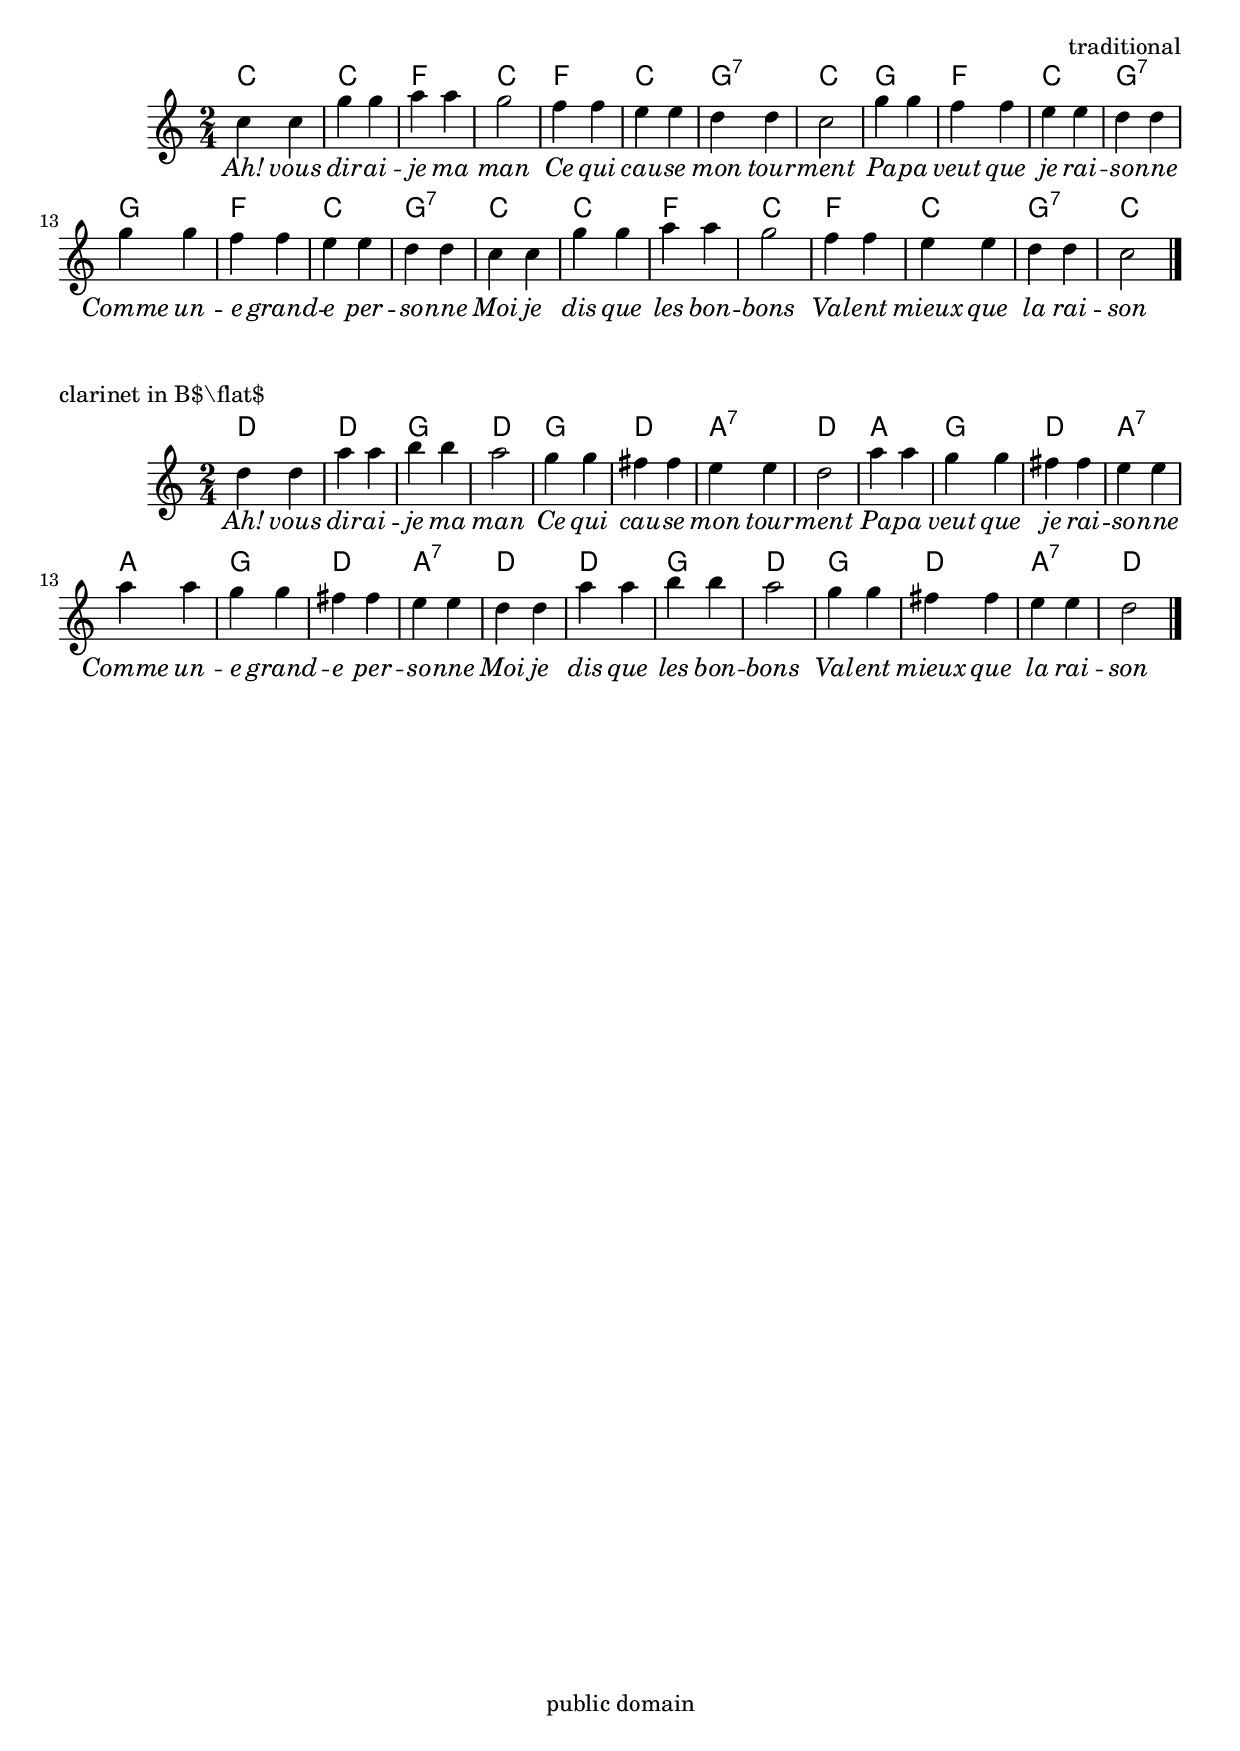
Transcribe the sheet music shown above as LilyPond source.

#(ly:set-option 'old-relative)
\version "2.3.4"
\header{
filename = 	 "twinkle-pop.ly"
xtitle = 	 "Ah, vous dirais-je, maman "
composer = 	 "traditional"
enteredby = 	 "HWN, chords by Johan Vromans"
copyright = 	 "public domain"
}


melodie = \relative c'' {
        \clef "violin"
        \time 2/4 

        c4 c  | g' g | a a | g2  |
        f4 f  | e e  | d d | c2  |
        g'4 g | f f  | e e | d d |
        g  g  | f f  | e e | d d |
	% copy 1-8
        c4 c  | g' g | a a | g2  |
        f4 f  | e e  | d d | c2 \bar "|."
}

acc = \chords {
	% why don't \skip, s4 work?
        c2 c f c
        f c g:7 c
	g f c  g:7 % urg, bug!
        g f c  g:7
	% copy 1-8
        c2 c f c
        f c g:7 c
}

text = \lyrics{ 
        \override LyricText  #'font-shape = #'italic

        Ah!4 vous dir -- ai -- je ma man2
        Ce4 qui cau -- se mon tour -- ment2
        Pa4 --  pa veut que je rai -- so -- nne
        Comme4 un -- e grand -- e per -- so -- nne
        Moi4 je dis que les bon -- bons2
        Val4 -- ent mieux que la rai -- son2
        
}

\score {
        <<  
	   \context ChordNames \acc
	   \context Staff=melody \melodie
           \context Lyrics \text
        >>
	\header{
		title = "Ah, vous dirais-je, maman "
	}
        \paper {  }
}

\score {
        <<  
	   \context ChordNames \transpose c d\acc
	   \context Staff=melody \transpose c d\melodie
           \context Lyrics \text
        >>
	\header{
		piece = "clarinet in B$\flat$"
	}
        \paper {  }
}

